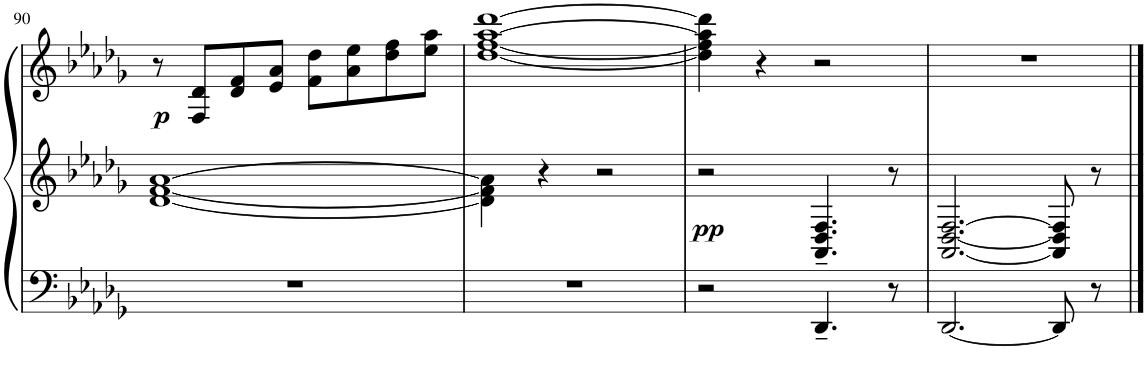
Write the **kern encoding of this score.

**kern	**kern	**kern	**dynam
*part1	*part1	*part1	*part1
*staff3	*staff2	*staff1	*staff1/2/3
*I"Pipe Organ	*	*	*
*I'P Org	*	*	*
!!LO:PB:g=z
*clefF4	*clefG2	*clefG2	*
*k[b-e-a-d-g-]	*k[b-e-a-d-g-]	*k[b-e-a-d-g-]	*
*M4/4	*M4/4	*M4/4	*
*met(c)	*met(c)	*met(c)	*
=90	=90	=90	=90
!	!	!	!LO:DY:a=2
1r	[1d- [1f [1a-	8r	p
.	.	8F/ 8d-/L	.
.	.	8d-/ 8f/	.
.	.	8e-/ 8a-/J	.
.	.	8f\ 8dd-\L	.
.	.	8a-\ 8ee-\	.
.	.	8dd-\ 8ff\	.
.	.	8ee-\ 8aa-\J	.
=91	=91	=91	=91
1r	4d-\] 4f\] 4a-\]	[1dd- [1ff [1aa- [1ddd-	.
.	4r	.	.
.	2r	.	.
=92	=92	=92	=92
!	!	!	!LO:DY:a=3
2r	2r	4dd-\] 4ff\] 4aa-\] 4ddd-\]	pp
.	.	4r	.
4.DD-~/	4.AA-/~ 4.D-/~ 4.F/~	2r	.
8r	8r	.	.
=93	=93	=93	=93
[2.DD-/	[2.AA-/ [2.D-/ [2.F/	1r	.
8DD-/]	8AA-/] 8D-/] 8F/]	.	.
8r	8r	.	.
==	==	==	==
*-	*-	*-	*-
